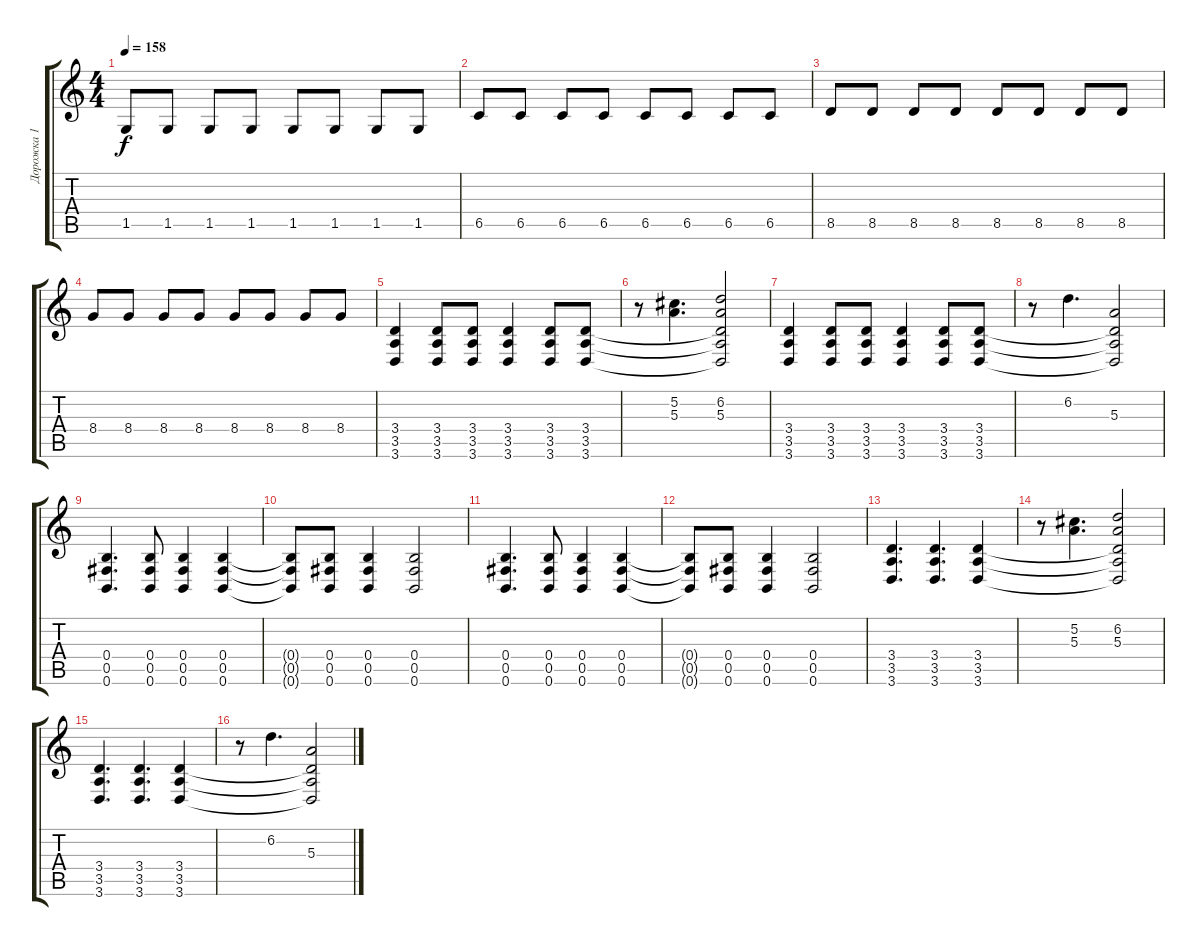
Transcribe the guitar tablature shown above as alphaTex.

\track ("Дорожка 1" "Дорожка 1") {instrument distortionguitar}
\staff {score tabs}
\tuning (Db4 Ab3 E3 B2 Gb2 B1) {hide}
\ts (4 4)
\tempo 158
\clef g2
\ks c
1.5.8{dy f} 1.5.8 1.5.8 1.5.8 1.5.8 1.5.8 1.5.8 1.5.8 |
6.5.8 6.5.8 6.5.8 6.5.8 6.5.8 6.5.8 6.5.8 6.5.8 |
8.5.8 8.5.8 8.5.8 8.5.8 8.5.8 8.5.8 8.5.8 8.5.8 |
8.4.8 8.4.8 8.4.8 8.4.8 8.4.8 8.4.8 8.4.8 8.4.8 |
(3.4 3.5 3.6).4 (3.4 3.5 3.6).8 (3.4 3.5 3.6).8 (3.4 3.5 3.6).4 (3.4 3.5 3.6).8 (3.4 3.5 3.6).8 |
r.8 (5.2 5.3).4{d} (6.2 5.3 3.4{t} 3.5{t} 3.6{t}).2 |
(3.4 3.5 3.6).4 (3.4 3.5 3.6).8 (3.4 3.5 3.6).8 (3.4 3.5 3.6).4 (3.4 3.5 3.6).8 (3.4 3.5 3.6).8 |
r.8 6.2.4{d} (5.3 3.4{t} 3.5{t} 3.6{t}).2 |
(0.4 0.5 0.6).4{d} (0.4 0.5 0.6).8 (0.4 0.5 0.6).4 (0.4 0.5 0.6).4 |
(0.4{t} 0.5{t} 0.6{t}).8 (0.4 0.5 0.6).8 (0.4 0.5 0.6).4 (0.4 0.5 0.6).2 |
(0.4 0.5 0.6).4{d} (0.4 0.5 0.6).8 (0.4 0.5 0.6).4 (0.4 0.5 0.6).4 |
(0.4{t} 0.5{t} 0.6{t}).8 (0.4 0.5 0.6).8 (0.4 0.5 0.6).4 (0.4 0.5 0.6).2 |
(3.4 3.5 3.6).4{d} (3.4 3.5 3.6).4{d} (3.4 3.5 3.6).4 |
r.8 (5.2 5.3).4{d} (6.2 5.3 3.4{t} 3.5{t} 3.6{t}).2 |
(3.4 3.5 3.6).4{d} (3.4 3.5 3.6).4{d} (3.4 3.5 3.6).4 |
r.8 6.2.4{d} (5.3 3.4{t} 3.5{t} 3.6{t}).2
